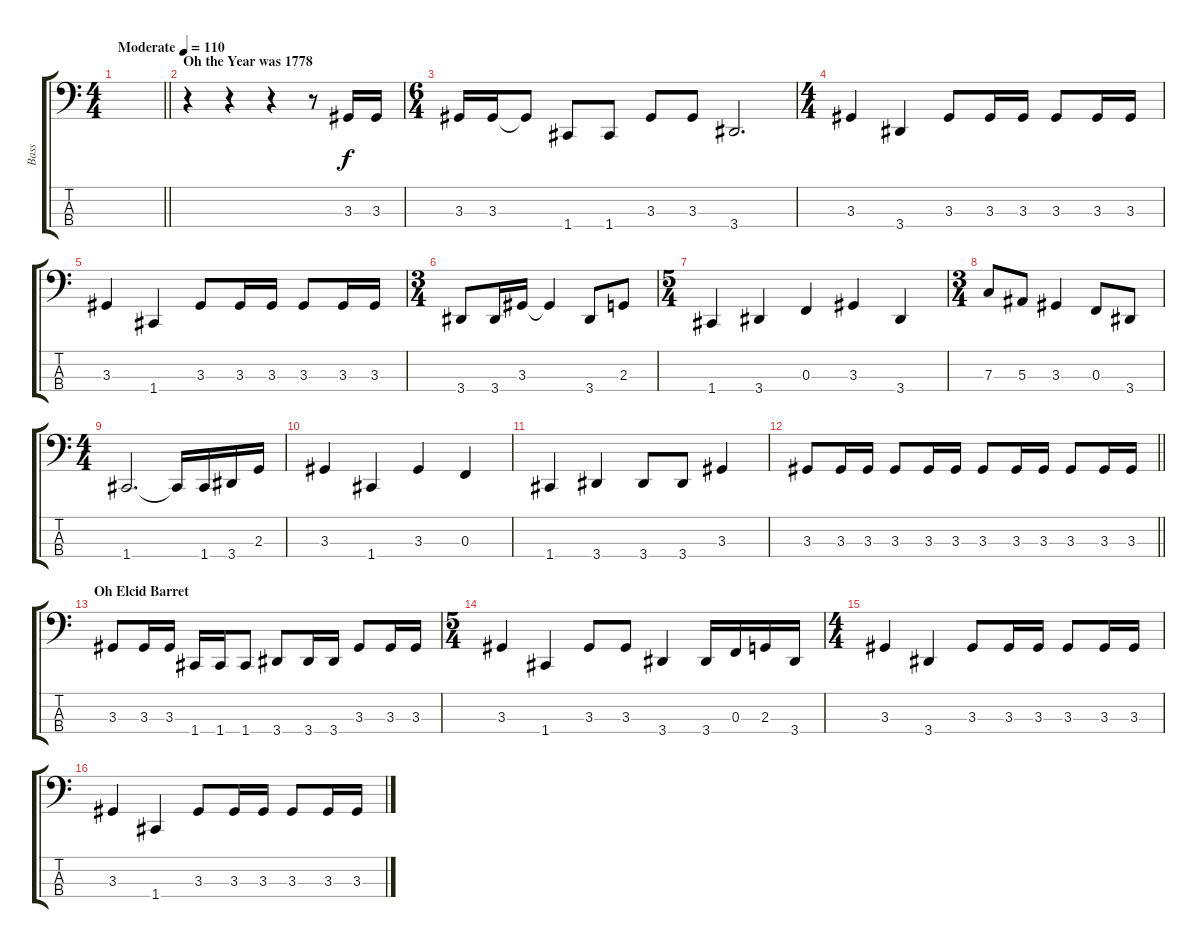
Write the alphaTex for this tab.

\track ("Bass" "Bass") {instrument electricbasspick}
\staff {score tabs}
\tuning (Eb2 Bb1 F1 C1) {hide}
\ts (4 4)
\tempo (110 "Moderate")
\clef f4
\barLineRight lightlight
\ks c
|
\section ("" "Oh the Year was 1778")
r.4 r.4 r.4 r.8 3.3.16 3.3.16 |
\ts (6 4)
3.3.16 3.3.16 3.3{t}.8 1.4.8 1.4.8 3.3.8 3.3.8 3.4.2{d} |
\ts (4 4)
3.3.4 3.4.4 3.3.8 3.3.16 3.3.16 3.3.8 3.3.16 3.3.16 |
3.3.4 1.4.4 3.3.8 3.3.16 3.3.16 3.3.8 3.3.16 3.3.16 |
\ts (3 4)
3.4.8 3.4.16 3.3.16 3.3{t}.4 3.4.8 2.3.8 |
\ts (5 4)
1.4.4 3.4.4 0.3.4 3.3.4 3.4.4 |
\ts (3 4)
7.3.8 5.3.8 3.3.4 0.3.8 3.4.8 |
\ts (4 4)
1.4.2{d} 1.4{t}.16 1.4.16 3.4.16 2.3.16 |
3.3.4 1.4.4 3.3.4 0.3.4 |
1.4.4 3.4.4 3.4.8 3.4.8 3.3.4 |
\barLineRight lightlight
3.3.8 3.3.16 3.3.16 3.3.8 3.3.16 3.3.16 3.3.8 3.3.16 3.3.16 3.3.8 3.3.16 3.3.16 |
\section ("" "Oh Elcid Barret")
3.3.8 3.3.16 3.3.16 1.4.16 1.4.16 1.4.8 3.4.8 3.4.16 3.4.16 3.3.8 3.3.16 3.3.16 |
\ts (5 4)
3.3.4 1.4.4 3.3.8 3.3.8 3.4.4 3.4.16 0.3.16 2.3.16 3.4.16 |
\ts (4 4)
3.3.4 3.4.4 3.3.8 3.3.16 3.3.16 3.3.8 3.3.16 3.3.16 |
3.3.4 1.4.4 3.3.8 3.3.16 3.3.16 3.3.8 3.3.16 3.3.16
